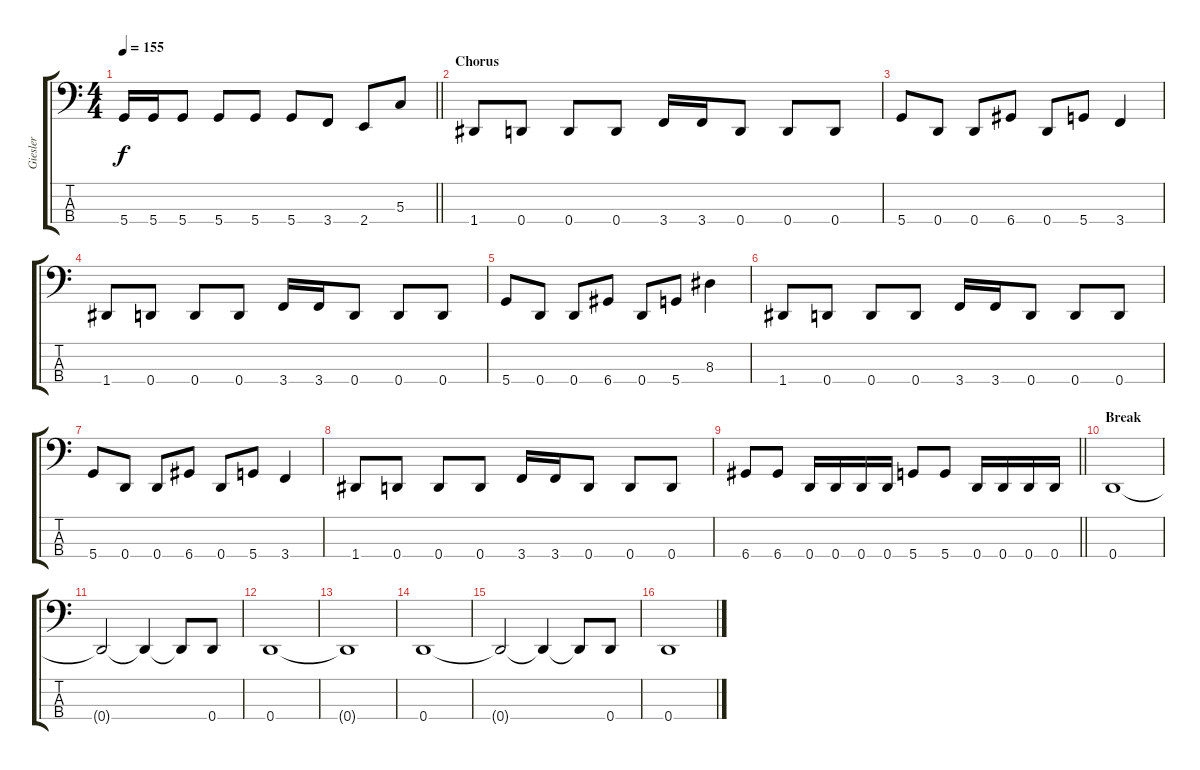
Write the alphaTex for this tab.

\track ("Giesler" "Giesler") {instrument electricbassfinger}
\staff {score tabs}
\tuning (F2 C2 G1 D1) {hide}
\ts (4 4)
\tempo 155
\clef f4
\barLineRight lightlight
\ks c
5.4.16{dy f} 5.4.16 5.4.8 5.4.8 5.4.8 5.4.8 3.4.8 2.4.8 5.3.8 |
\section ("" "Chorus")
1.4.8 0.4.8 0.4.8 0.4.8 3.4.16 3.4.16 0.4.8 0.4.8 0.4.8 |
5.4.8 0.4.8 0.4.8 6.4.8 0.4.8 5.4.8 3.4.4 |
1.4.8 0.4.8 0.4.8 0.4.8 3.4.16 3.4.16 0.4.8 0.4.8 0.4.8 |
5.4.8 0.4.8 0.4.8 6.4.8 0.4.8 5.4.8 8.3.4 |
1.4.8 0.4.8 0.4.8 0.4.8 3.4.16 3.4.16 0.4.8 0.4.8 0.4.8 |
5.4.8 0.4.8 0.4.8 6.4.8 0.4.8 5.4.8 3.4.4 |
1.4.8 0.4.8 0.4.8 0.4.8 3.4.16 3.4.16 0.4.8 0.4.8 0.4.8 |
\barLineRight lightlight
6.4.8 6.4.8 0.4.16 0.4.16 0.4.16 0.4.16 5.4.8 5.4.8 0.4.16 0.4.16 0.4.16 0.4.16 |
\section ("" "Break")
0.4.1 |
0.4{t}.2 0.4{t}.4 0.4{t}.8 0.4.8 |
0.4.1 |
0.4{t}.1 |
0.4.1 |
0.4{t}.2 0.4{t}.4 0.4{t}.8 0.4.8 |
0.4.1
